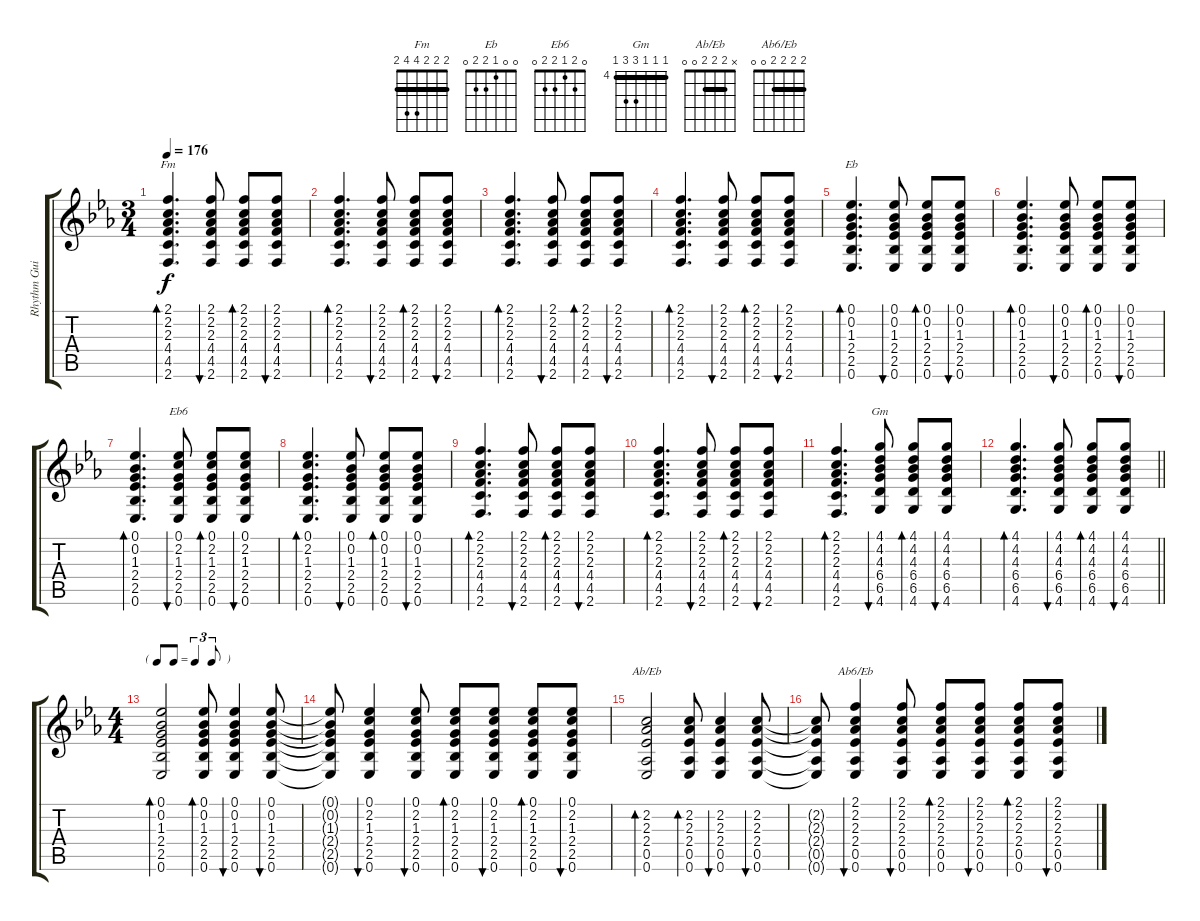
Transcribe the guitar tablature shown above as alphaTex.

\track ("Rhythm Guitar" "Rhythm Gui") {instrument acousticguitarsteel}
\staff {score tabs}
\tuning (Eb4 Bb3 Gb3 Db3 Ab2 Eb2) {hide}
\chord ("Fm" 2 2 2 4 4 2) {barre 2}
\chord ("Eb" 0 0 1 2 2 0)
\chord ("Eb6" 0 2 1 2 2 0)
\chord ("Gm" 4 4 4 6 6 4) {firstfret 4 barre 4}
\chord ("Ab/Eb" x 2 2 2 0 0) {barre 2}
\chord ("Ab6/Eb" 2 2 2 2 0 0) {barre 2}
\ts (3 4)
\tempo 176
\clef g2
\ks eb
(2.1 2.2 2.3 4.4 4.5 2.6).4{d bd 30 ch "Fm" dy f} (2.1 2.2 2.3 4.4 4.5 2.6).8{bu 30} (2.1 2.2 2.3 4.4 4.5 2.6).8{bd 30} (2.1 2.2 2.3 4.4 4.5 2.6).8{bu 30} |
(2.1 2.2 2.3 4.4 4.5 2.6).4{d bd 30} (2.1 2.2 2.3 4.4 4.5 2.6).8{bu 30} (2.1 2.2 2.3 4.4 4.5 2.6).8{bd 30} (2.1 2.2 2.3 4.4 4.5 2.6).8{bu 30} |
(2.1 2.2 2.3 4.4 4.5 2.6).4{d bd 30} (2.1 2.2 2.3 4.4 4.5 2.6).8{bu 30} (2.1 2.2 2.3 4.4 4.5 2.6).8{bd 30} (2.1 2.2 2.3 4.4 4.5 2.6).8{bu 30} |
(2.1 2.2 2.3 4.4 4.5 2.6).4{d bd 30} (2.1 2.2 2.3 4.4 4.5 2.6).8{bu 30} (2.1 2.2 2.3 4.4 4.5 2.6).8{bd 30} (2.1 2.2 2.3 4.4 4.5 2.6).8{bu 30} |
(0.1 0.2 1.3 2.4 2.5 0.6).4{d bd 30 ch "Eb"} (0.1 0.2 1.3 2.4 2.5 0.6).8{bu 30} (0.1 0.2 1.3 2.4 2.5 0.6).8{bd 30} (0.1 0.2 1.3 2.4 2.5 0.6).8{bu 30} |
(0.1 0.2 1.3 2.4 2.5 0.6).4{d bd 30} (0.1 0.2 1.3 2.4 2.5 0.6).8{bu 30} (0.1 0.2 1.3 2.4 2.5 0.6).8{bd 30} (0.1 0.2 1.3 2.4 2.5 0.6).8{bu 30} |
(0.1 0.2 1.3 2.4 2.5 0.6).4{d bd 30} (0.1 2.2 1.3 2.4 2.5 0.6).8{bu 30 ch "Eb6"} (0.1 2.2 1.3 2.4 2.5 0.6).8{bd 30} (0.1 2.2 1.3 2.4 2.5 0.6).8{bu 30} |
(0.1 2.2 1.3 2.4 2.5 0.6).4{d bd 30} (0.1 0.2 1.3 2.4 2.5 0.6).8{bu 30} (0.1 0.2 1.3 2.4 2.5 0.6).8{bd 30} (0.1 0.2 1.3 2.4 2.5 0.6).8{bu 30} |
(2.1 2.2 2.3 4.4 4.5 2.6).4{d bd 30} (2.1 2.2 2.3 4.4 4.5 2.6).8{bu 30} (2.1 2.2 2.3 4.4 4.5 2.6).8{bd 30} (2.1 2.2 2.3 4.4 4.5 2.6).8{bu 30} |
(2.1 2.2 2.3 4.4 4.5 2.6).4{d bd 30} (2.1 2.2 2.3 4.4 4.5 2.6).8{bu 30} (2.1 2.2 2.3 4.4 4.5 2.6).8{bd 30} (2.1 2.2 2.3 4.4 4.5 2.6).8{bu 30} |
(2.1 2.2 2.3 4.4 4.5 2.6).4{d bd 30} (4.1 4.2 4.3 6.4 6.5 4.6).8{bu 30 ch "Gm"} (4.1 4.2 4.3 6.4 6.5 4.6).8{bd 30} (4.1 4.2 4.3 6.4 6.5 4.6).8{bu 30} |
\barLineRight lightlight
(4.1 4.2 4.3 6.4 6.5 4.6).4{d bd 30} (4.1 4.2 4.3 6.4 6.5 4.6).8{bu 30} (4.1 4.2 4.3 6.4 6.5 4.6).8{bd 30} (4.1 4.2 4.3 6.4 6.5 4.6).8{bu 30} |
\ts (4 4)
\tf triplet8th
(0.1 0.2 1.3 2.4 2.5 0.6).2{bd 30} (0.1 0.2 1.3 2.4 2.5 0.6).8{bd 30} (0.1 0.2 1.3 2.4 2.5 0.6).4{bu 30} (0.1 0.2 1.3 2.4 2.5 0.6).8{bu 30} |
(0.1{t} 0.2{t} 1.3{t} 2.4{t} 2.5{t} 0.6{t}).8 (0.1 2.2 1.3 2.4 2.5 0.6).4{bu 30} (0.1 2.2 1.3 2.4 2.5 0.6).8{bu 30} (0.1 2.2 1.3 2.4 2.5 0.6).8{bd 30} (0.1 2.2 1.3 2.4 2.5 0.6).8{bu 30} (0.1 2.2 1.3 2.4 2.5 0.6).8{bd 30} (0.1 2.2 1.3 2.4 2.5 0.6).8{bu 30} |
(2.2 2.3 2.4 0.5 0.6).2{bd 30 ch "Ab/Eb"} (2.2 2.3 2.4 0.5 0.6).8{bd 30} (2.2 2.3 2.4 0.5 0.6).4{bu 30} (2.2 2.3 2.4 0.5 0.6).8{bu 30} |
(2.2{t} 2.3{t} 2.4{t} 0.5{t} 0.6{t}).8 (2.1 2.2 2.3 2.4 0.5 0.6).4{bu 30 ch "Ab6/Eb"} (2.1 2.2 2.3 2.4 0.5 0.6).8{bu 30} (2.1 2.2 2.3 2.4 0.5 0.6).8{bd 30} (2.1 2.2 2.3 2.4 0.5 0.6).8{bu 30} (2.1 2.2 2.3 2.4 0.5 0.6).8{bd 30} (2.1 2.2 2.3 2.4 0.5 0.6).8{bu 30}
